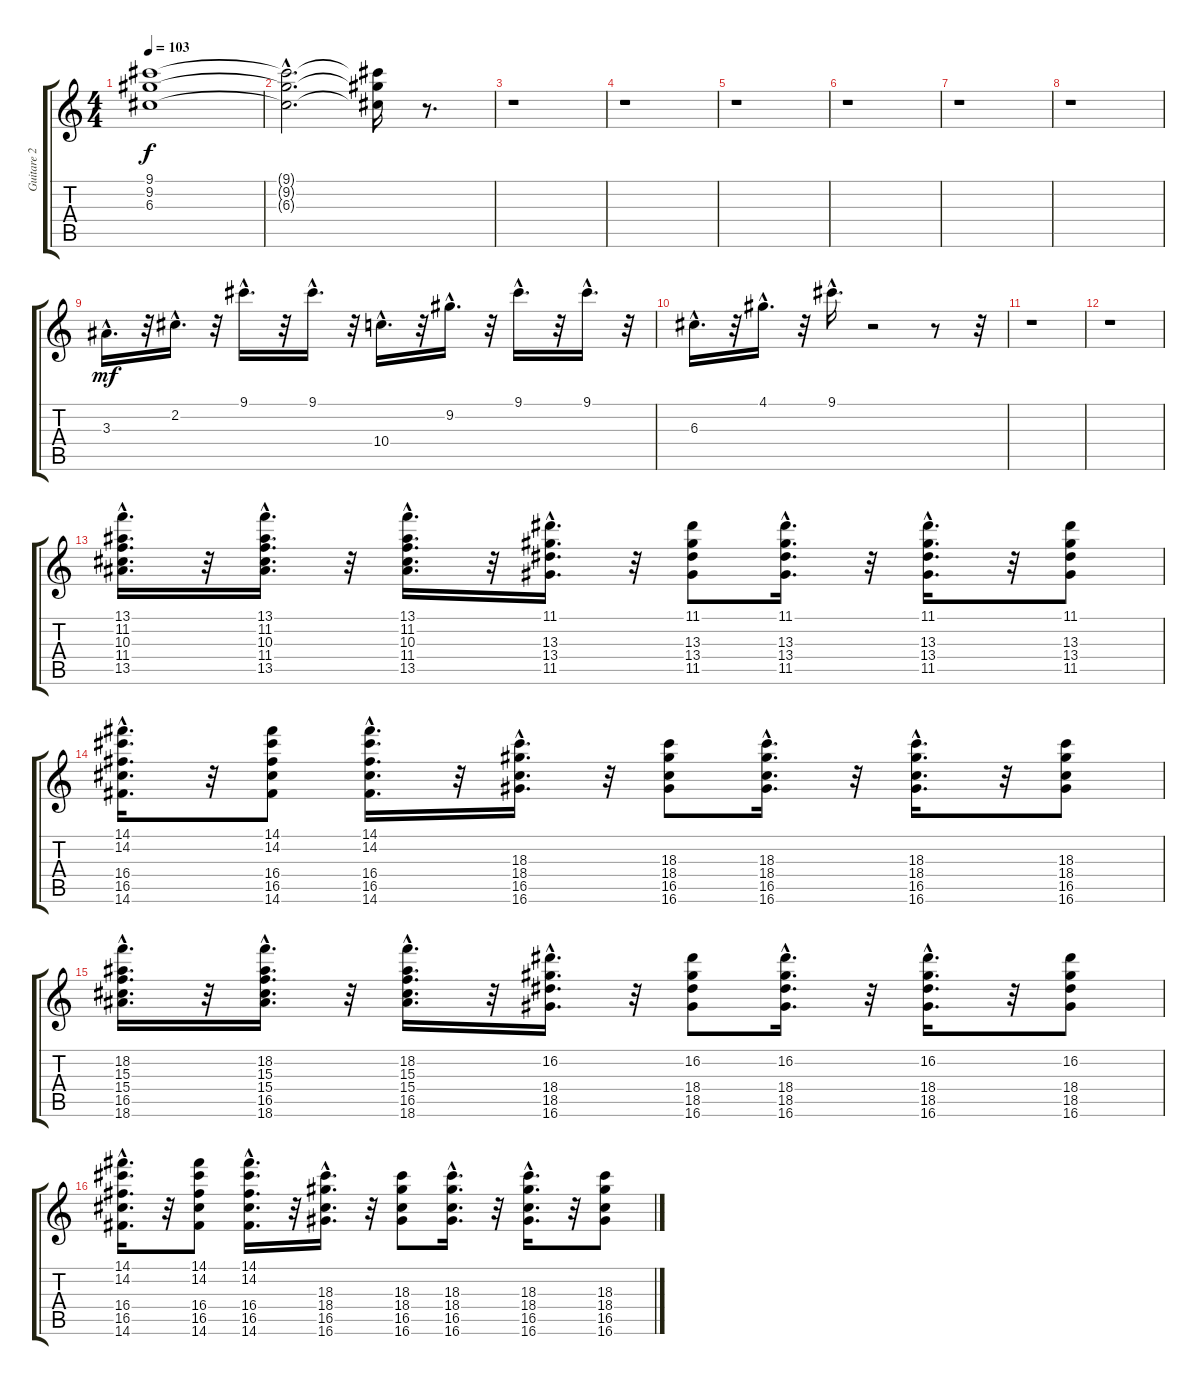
\track ("Guitare 2" "Guitare 2") {instrument electricguitarjazz}
\staff {score tabs}
\tuning (E4 B3 G3 D3 A2 E2) {hide}
\ts (4 4)
\tempo 103
\clef g2
\ks c
(9.1{t} 9.2{t} 6.3{t}).1{dy f} |
(9.1{hac t} 9.2{hac t} 6.3{hac t}).2{d} (9.1{t} 9.2{t} 6.3{t}).16 r.8{d} |
r.1 |
r.1 |
r.1 |
r.1 |
r.1 |
r.1 |
3.3{hac}.16{d dy mf} r.32 2.2{hac}.16{d} r.32 9.1{hac}.16{d} r.32 9.1{hac}.16{d} r.32 10.4{hac}.16{d} r.32 9.2{hac}.16{d} r.32 9.1{hac}.16{d} r.32 9.1{hac}.16{d} r.32 |
6.3{hac}.16{d} r.32 4.1{hac}.16{d} r.32 9.1{hac}.16{d} r.2 r.8 r.32 |
r.1 |
r.1 |
(13.1{hac} 11.2{hac} 10.3{hac} 11.4{hac} 13.5{hac}).16{d} r.32 (13.1{hac} 11.2{hac} 10.3{hac} 11.4{hac} 13.5{hac}).16{d} r.32 (13.1{hac} 11.2{hac} 10.3{hac} 11.4{hac} 13.5{hac}).16{d} r.32 (11.1{hac} 13.3{hac} 13.4{hac} 11.5{hac}).16{d} r.32 (11.1 13.3 13.4 11.5).8 (11.1{hac} 13.3{hac} 13.4{hac} 11.5{hac}).16{d} r.32 (11.1{hac} 13.3{hac} 13.4{hac} 11.5{hac}).16{d} r.32 (11.1 13.3 13.4 11.5).8 |
(14.1{hac} 14.2{hac} 16.4{hac} 16.5{hac} 14.6{hac}).16{d} r.32 (14.1 14.2 16.4 16.5 14.6).8 (14.1{hac} 14.2{hac} 16.4{hac} 16.5{hac} 14.6{hac}).16{d} r.32 (18.3{hac} 18.4{hac} 16.5{hac} 16.6{hac}).16{d} r.32 (18.3 18.4 16.5 16.6).8 (18.3{hac} 18.4{hac} 16.5{hac} 16.6{hac}).16{d} r.32 (18.3{hac} 18.4{hac} 16.5{hac} 16.6{hac}).16{d} r.32 (18.3 18.4 16.5 16.6).8 |
(18.2{hac} 15.3{hac} 15.4{hac} 16.5{hac} 18.6{hac}).16{d} r.32 (18.2{hac} 15.3{hac} 15.4{hac} 16.5{hac} 18.6{hac}).16{d} r.32 (18.2{hac} 15.3{hac} 15.4{hac} 16.5{hac} 18.6{hac}).16{d} r.32 (16.2{hac} 18.4{hac} 18.5{hac} 16.6{hac}).16{d} r.32 (16.2 18.4 18.5 16.6).8 (16.2{hac} 18.4{hac} 18.5{hac} 16.6{hac}).16{d} r.32 (16.2{hac} 18.4{hac} 18.5{hac} 16.6{hac}).16{d} r.32 (16.2 18.4 18.5 16.6).8 |
(14.1{hac} 14.2{hac} 16.4{hac} 16.5{hac} 14.6{hac}).16{d} r.32 (14.1 14.2 16.4 16.5 14.6).8 (14.1{hac} 14.2{hac} 16.4{hac} 16.5{hac} 14.6{hac}).16{d} r.32 (18.3{hac} 18.4{hac} 16.5{hac} 16.6{hac}).16{d} r.32 (18.3 18.4 16.5 16.6).8 (18.3{hac} 18.4{hac} 16.5{hac} 16.6{hac}).16{d} r.32 (18.3{hac} 18.4{hac} 16.5{hac} 16.6{hac}).16{d} r.32 (18.3 18.4 16.5 16.6).8
